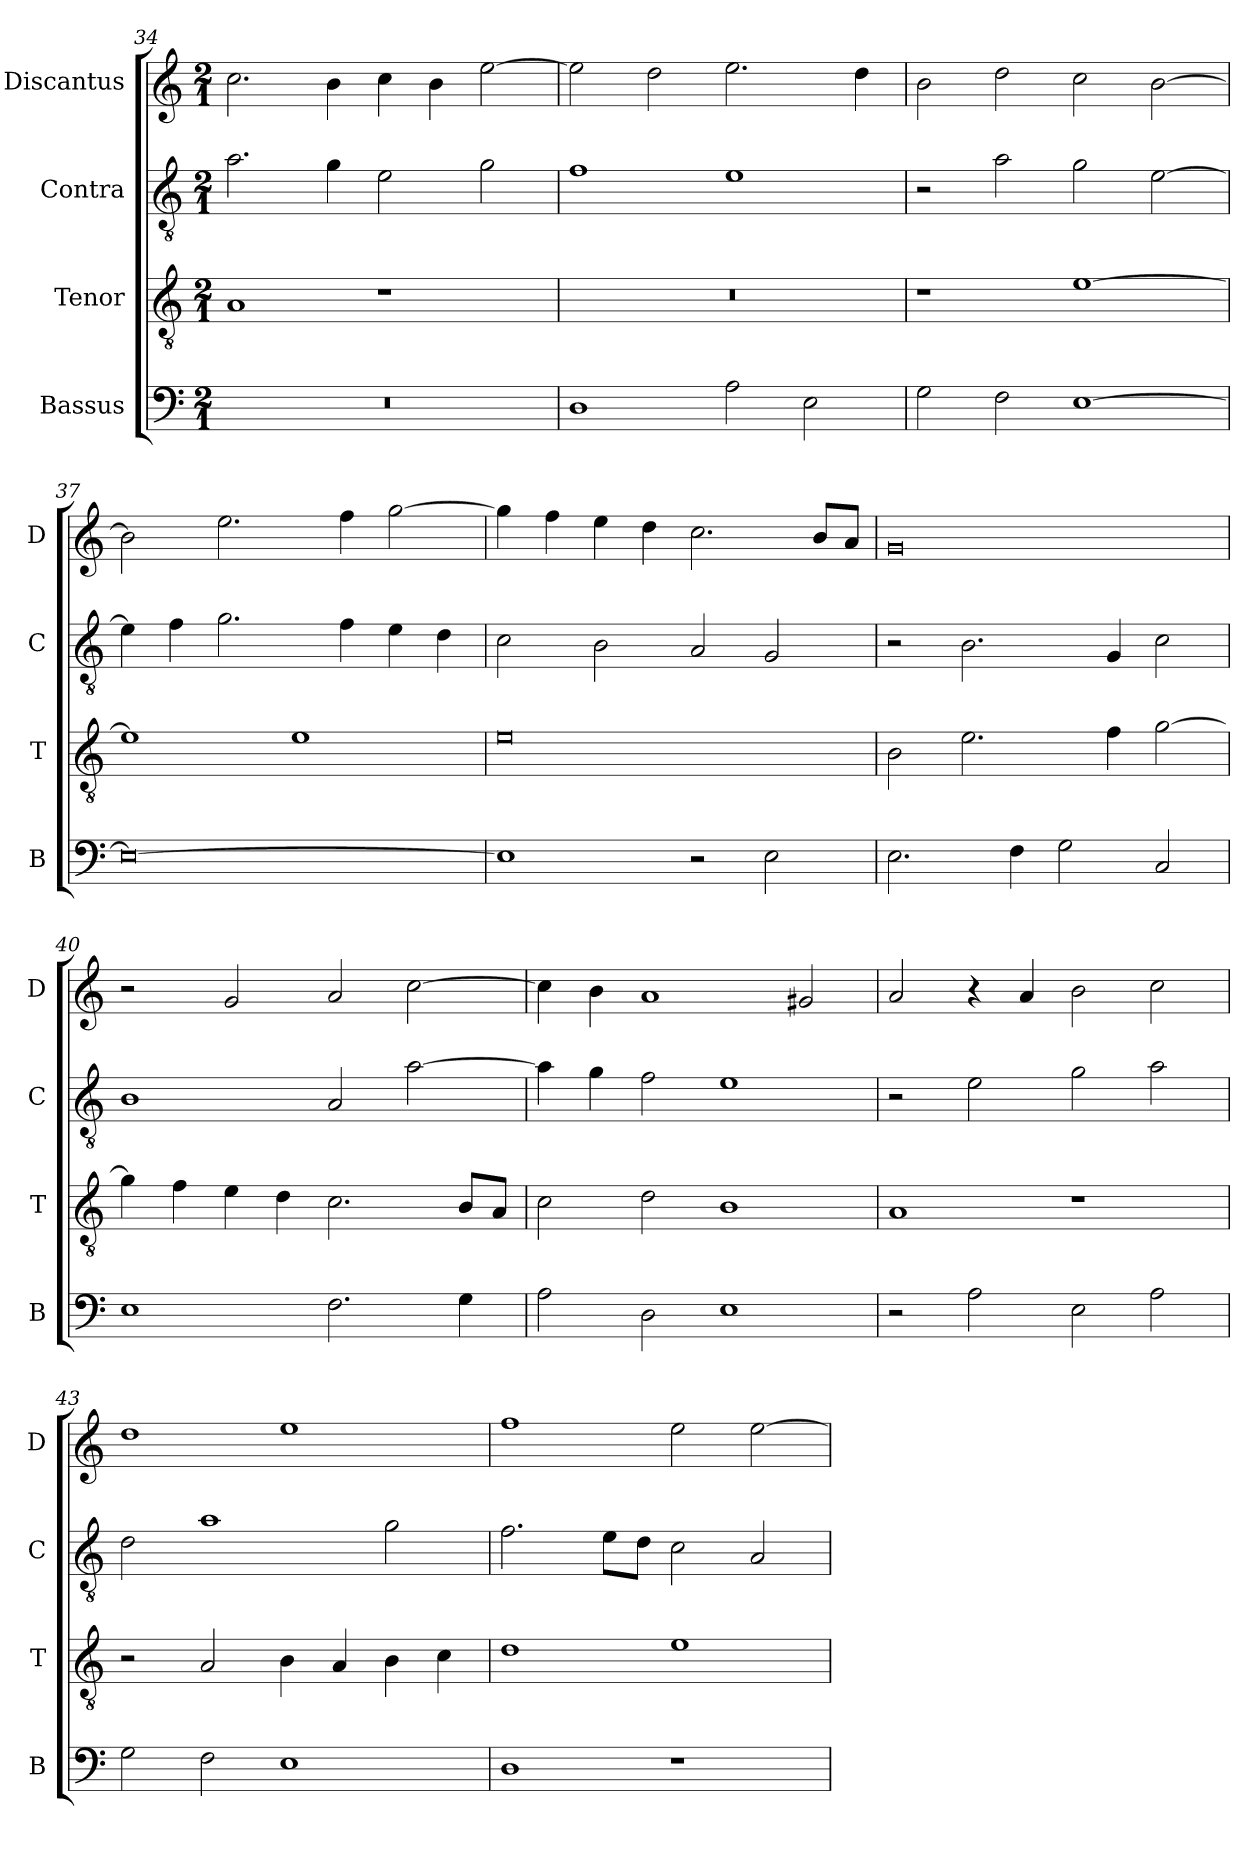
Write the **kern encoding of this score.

**kern	**kern	**kern	**kern
*part4	*part3	*part2	*part1
*staff4	*staff3	*staff2	*staff1
*I"Bassus	*I"Tenor	*I"Contra	*I"Discantus
*I'B	*I'T	*I'C	*I'D
*clefF4	*clefGv2	*clefGv2	*clefG2
*k[]	*k[]	*k[]	*k[]
*M2/1	*M2/1	*M2/1	*M2/1
=34	=34	=34	=34
0r	1A	2.a\	2.cc\
.	.	4g\	4b\
.	1r	2e\	4cc\
.	.	.	4b\
.	.	2g\	[2ee\
=35	=35	=35	=35
1D	0r	1f	2ee\]
.	.	.	2dd\
2A\	.	1e	2.ee\
2E\	.	.	.
.	.	.	4dd\
=36	=36	=36	=36
2G\	1r	2r	2b\
2F\	.	2a\	2dd\
[1E	[1e	2g\	2cc\
.	.	[2e\	[2b\
=37	=37	=37	=37
0E_	1e]	4e\]	2b\]
.	.	4f\	.
.	.	2.g\	2.ee\
.	1e	.	.
.	.	4f\	4ff\
.	.	4e\	[2gg\
.	.	4d\	.
=38	=38	=38	=38
1E]	0e	2c\	4gg\]
.	.	.	4ff\
.	.	2B\	4ee\
.	.	.	4dd\
2r	.	2A/	2.cc\
2E\	.	2G/	.
.	.	.	8b/L
.	.	.	8a/J
=39	=39	=39	=39
2.E\	2B\	2r	0g
.	2.e\	2.B\	.
4F\	.	.	.
2G\	.	.	.
.	4f\	4G/	.
2C/	[2g\	2c\	.
=40	=40	=40	=40
1E	4g\]	1B	2r
.	4f\	.	.
.	4e\	.	2g/
.	4d\	.	.
2.F\	2.c\	2A/	2a/
.	.	[2a\	[2cc\
4G\	8B/L	.	.
.	8A/J	.	.
=41	=41	=41	=41
2A\	2c\	4a\]	4cc\]
.	.	4g\	4b\
2D\	2d\	2f\	1a
1E	1B	1e	.
.	.	.	2g#X/
=42	=42	=42	=42
2r	1A	2r	2a/
2A\	.	2e\	4r
.	.	.	4a/
2E\	1r	2g\	2b\
2A\	.	2a\	2cc\
=43	=43	=43	=43
2G\	2r	2d\	1dd
2F\	2A/	1a	.
1E	4B\	.	1ee
.	4A/	.	.
.	4B\	2g\	.
.	4c\	.	.
=44	=44	=44	=44
1D	1d	2.f\	1ff
.	.	8e\L	.
.	.	8d\J	.
1r	1e	2c\	2ee\
.	.	2A/	[2ee\
=	=	=	=
*-	*-	*-	*-
